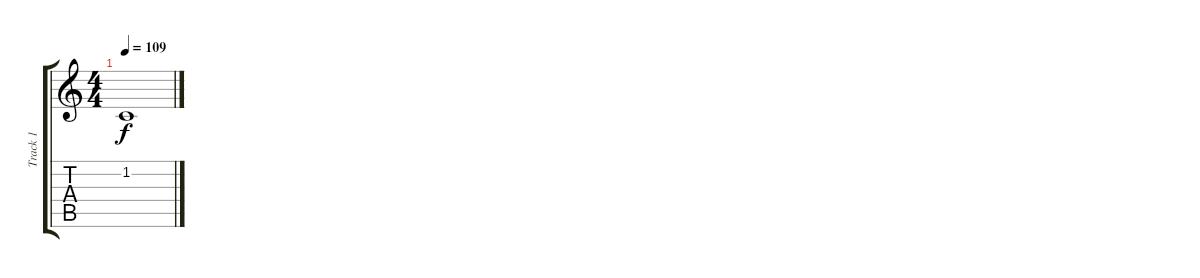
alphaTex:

\track ("Track 1" "Track 1") {instrument tenorsax}
\staff {score tabs}
\tuning (E4 B3 G3 D3 A2 E2) {hide}
\ts (4 4)
\tempo 109
\clef g2
\ks c
1.2.1{dy f}
